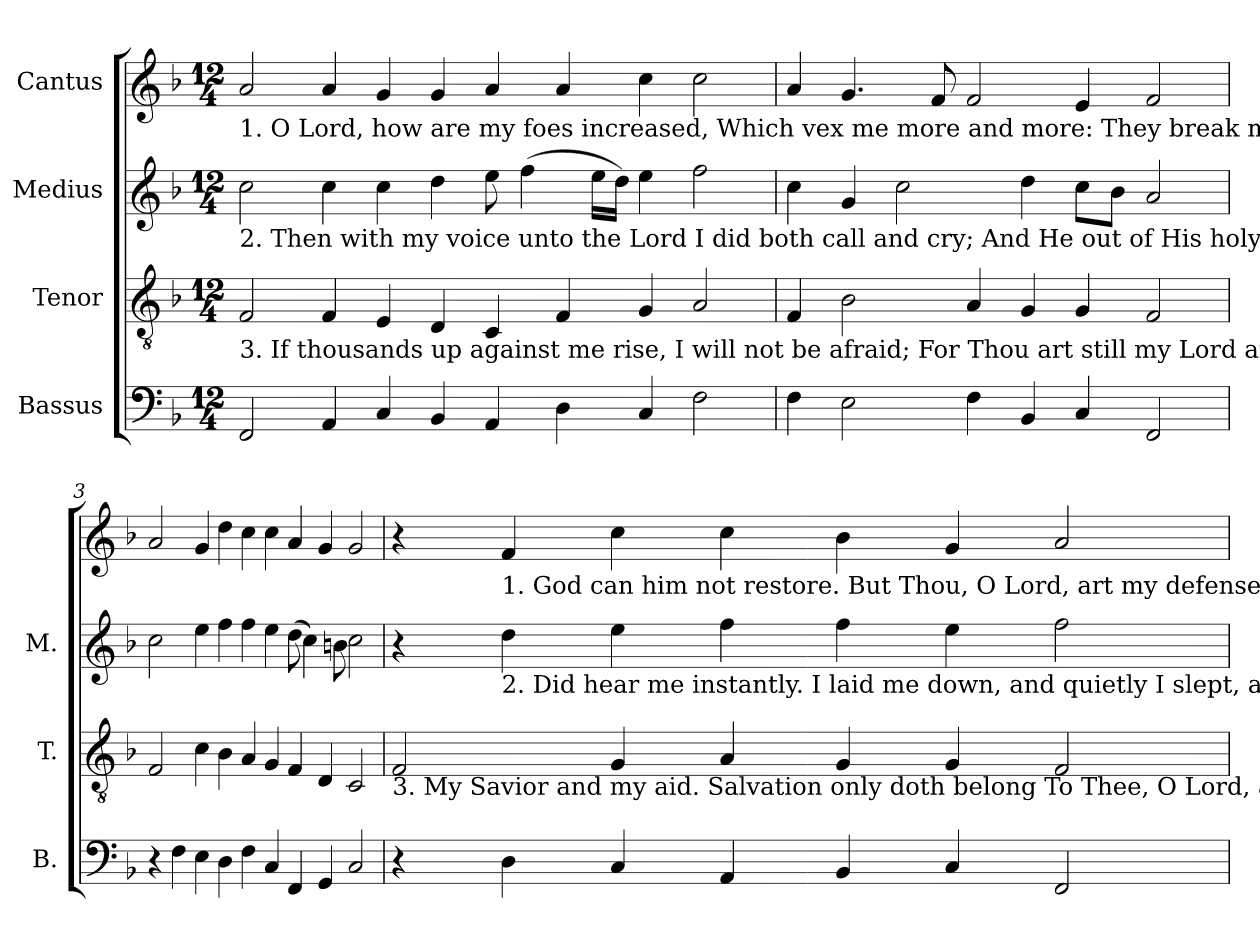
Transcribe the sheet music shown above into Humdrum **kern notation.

**kern	**kern	**kern	**kern
*part4	*part3	*part2	*part1
*staff4	*staff3	*staff2	*staff1
*I"Bassus	*I"Tenor	*I"Medius	*I"Cantus
*I'B.	*I'T.	*I'M.	*
*clefF4	*clefGv2	*clefG2	*clefG2
*k[b-]	*k[b-]	*k[b-]	*k[b-]
*M12/4	*M12/4	*M12/4	*M12/4
=1	=1	=1	=1
!	!	!	!LO:TX:b:t=1. O Lord, how are my foes increased,  Which vex me more and more&colon;  They break my heart when as they say,
!	!	!LO:TX:b:t=2. Then with my voice unto the Lord      I   did  both      call    and   cry;    And     He   out   of   His     holy      hill	!
!	!LO:TX:b:t=3. If thousands up against  me rise,        I   will            not  be    afraid;      For    Thou  art still my Lord and God,	!	!
2FF/	2F/	2cc\	2a/
4AA/	4F/	4cc\	4a/
4C/	4E/	4cc\	4g/
4BB-/	4D/	4dd\	4g/
4AA/	4C/	8ee\	4a/
.	.	(4ff\	.
4D\	4F/	.	4a/
.	.	16ee\LL	.
.	.	16dd\JJ)	.
4C/	4G/	4ee\	4cc\
2F\	2A/	2ff\	2cc\
=2	=2	=2	=2
4F\	4F/	4cc\	4a/
2E\	2B-\	4g/	4.g/
.	.	2cc\	.
.	.	.	8f/
4F\	4A/	.	2f/
4BB-/	4G/	4dd\	.
4C/	4G/	8cc\L	4e/
.	.	8b-\J	.
2FF/	2F/	2a/	2f/
=3	=3	=3	=3
4r	2F/	2cc\	2a/
4F\	.	.	.
4E\	4c\	4ee\	4g/
4D\	4B-\	4ff\	4dd\
4F\	4A/	4ff\	4cc\
4C/	4G/	4ee\	4cc\
4FF/	4F/	(8dd\	4a/
.	.	4cc\)	.
4GG/	4D/	.	4g/
.	.	8bn\	.
2C/	2C/	2cc\	2g/
=4	=4	=4	=4
!	!LO:TX:b:t=3. My            Savior      and my   aid.        Salvation                 only       doth belong             To        Thee, O    Lord, above;	!	!
4r	2F/	4r	4r
!	!	!	!LO:TX:b:t=1. God can him not restore.            But     Thou, O   Lord, art   my   defense,            When  I     am  hard  bested;
!	!	!LO:TX:b:t=2. Did  hear  me   instantly.              I        laid me down, and   quietly                      I        slept,   and  rose again;	!
4D\	.	4dd\	4f/
4C/	4G/	4ee\	4cc\
4AA/	4A/	4ff\	4cc\
4BB-/	4G/	4ff\	4b-\
4C/	4G/	4ee\	4g/
2FF/	2F/	2ff\	2a/
=	=	=	=
*-	*-	*-	*-
